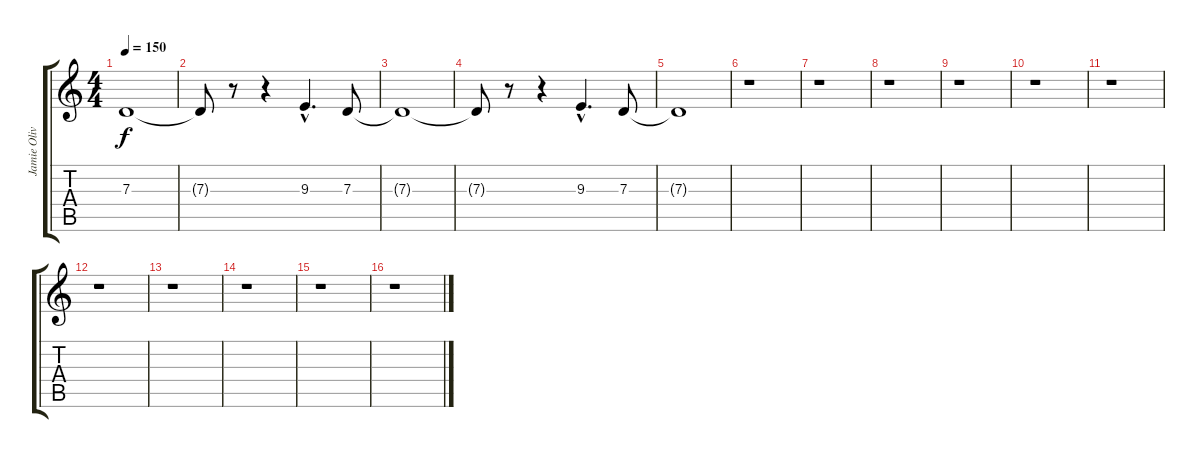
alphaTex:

\track ("Jamie Oliver" "Jamie Oliv") {instrument lead2sawtooth}
\staff {score tabs}
\tuning (E4 B3 G3 D3 A2 E2) {hide}
\ts (4 4)
\tempo 150
\clef g2
\ks c
7.3{t}.1{dy f} |
7.3{t}.8 r.8 r.4 9.3{hac}.4{d} 7.3.8 |
7.3{t}.1 |
7.3{t}.8 r.8 r.4 9.3{hac}.4{d} 7.3.8 |
7.3{t}.1 |
r.1 |
r.1 |
r.1 |
r.1 |
r.1 |
r.1 |
r.1 |
r.1 |
r.1 |
r.1 |
r.1
